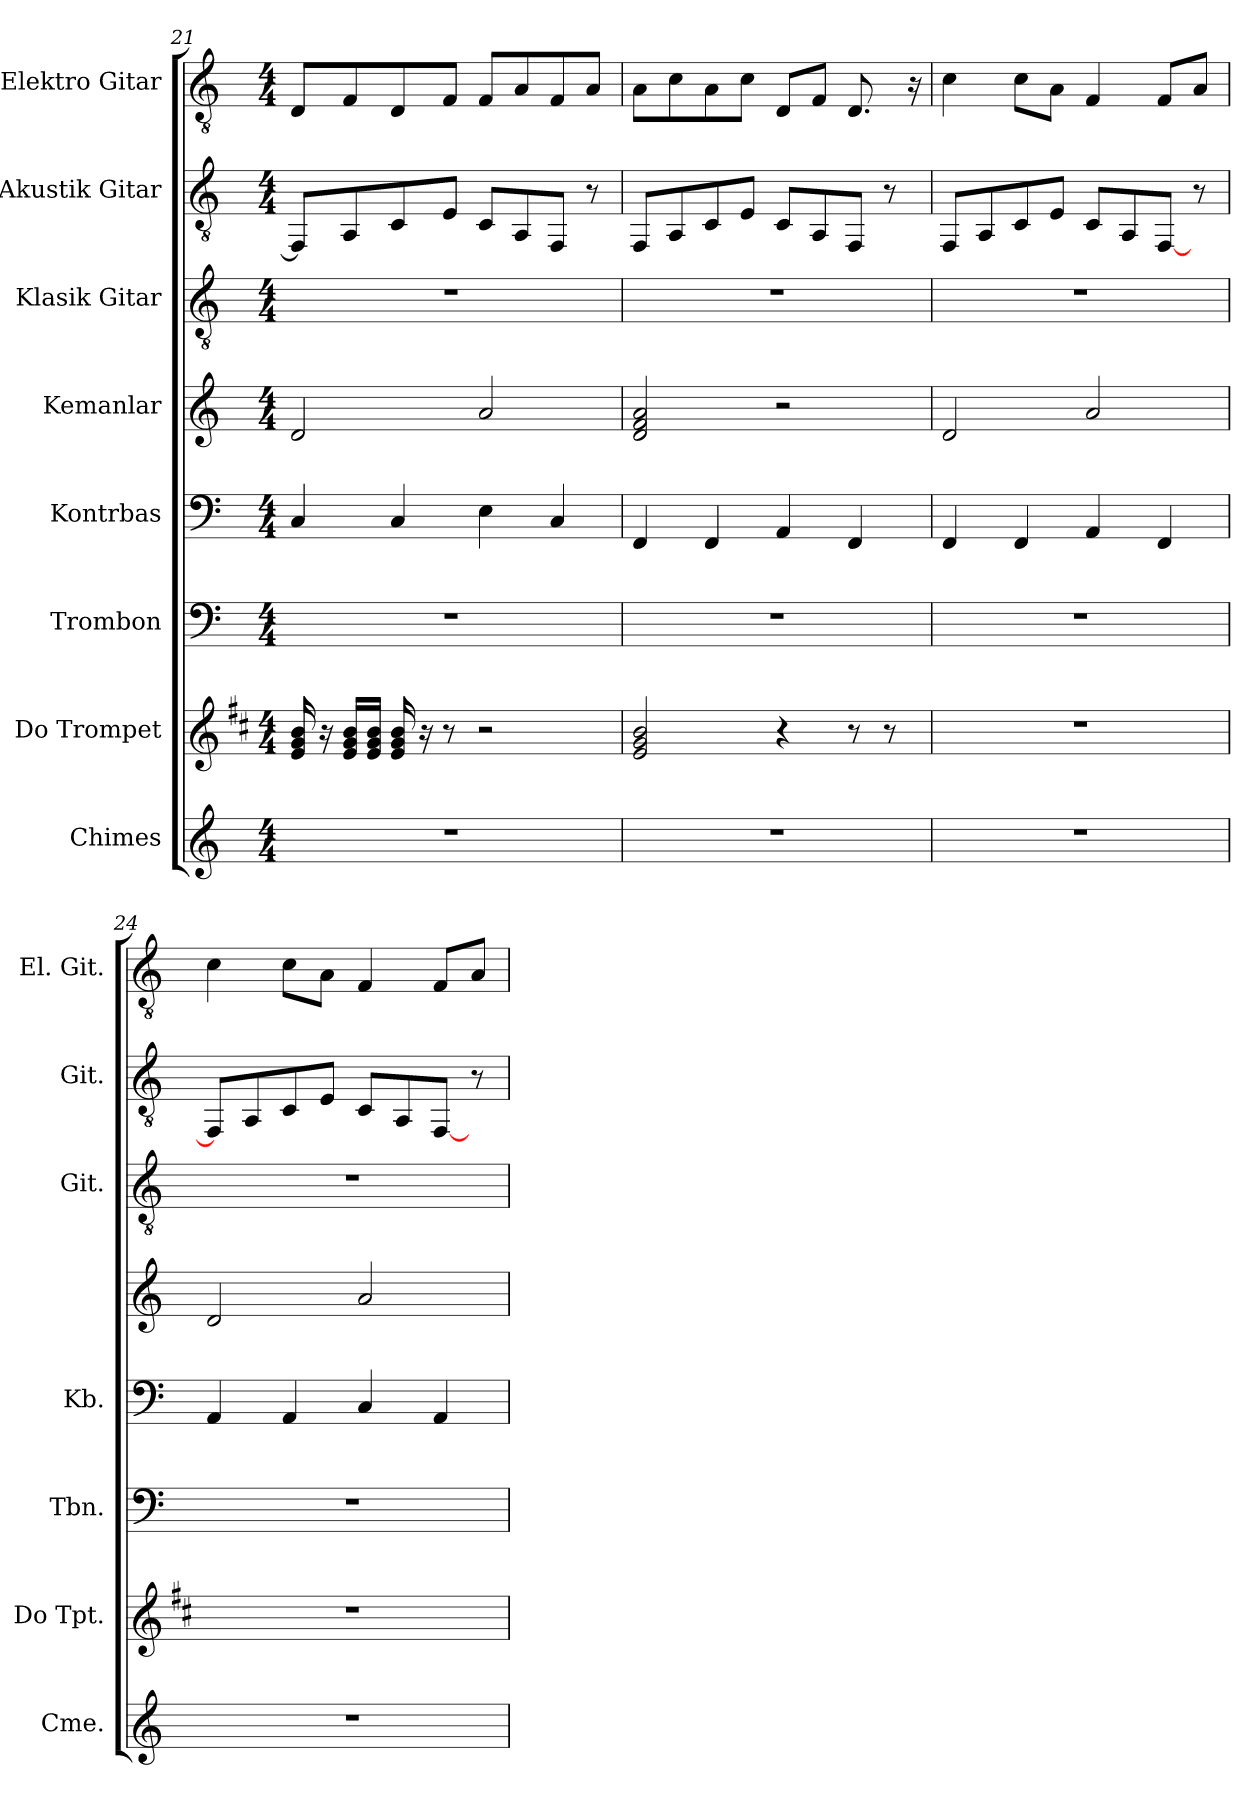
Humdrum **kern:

**kern	**kern	**kern	**kern	**kern	**kern	**kern	**kern
*part8	*part7	*part6	*part5	*part4	*part3	*part2	*part1
*staff8	*staff7	*staff6	*staff5	*staff4	*staff3	*staff2	*staff1
*I"Chimes	*I"Do Trompet	*I"Trombon	*I"Kontrbas	*I"Kemanlar	*I"Klasik Gitar	*I"Akustik Gitar	*I"Elektro Gitar
*I'Cme.	*I'Do Tpt.	*I'Tbn.	*I'Kb.	*	*I'Git.	*I'Git.	*I'El. Git.
*clefG2	*clefG2	*clefF4	*clefF4	*clefG2	*clefGv2	*clefGv2	*clefGv2
*	*ITrd1c2	*	*ITrd7c12	*	*	*	*
*k[]	*k[]	*k[]	*k[]	*k[]	*k[]	*k[]	*k[]
*M4/4	*M4/4	*M4/4	*M4/4	*M4/4	*M4/4	*M4/4	*M4/4
=21	=21	=21	=21	=21	=21	=21	=21
1r	16d/ 16f/ 16a/	1r	4CC/	2d/	1r	8FF/L]	8D/L
.	16r	.	.	.	.	.	.
.	16d/ 16f/ 16a/LL	.	.	.	.	8AA/	8F/
.	16d/ 16f/ 16a/JJ	.	.	.	.	.	.
.	16d/ 16f/ 16a/	.	4CC/	.	.	8C/	8D/
.	16r	.	.	.	.	.	.
.	8r	.	.	.	.	8E/J	8F/J
.	2r	.	4EE\	2a/	.	8C/L	8F/L
.	.	.	.	.	.	8AA/	8A/
.	.	.	4CC/	.	.	8FF/J	8F/
.	.	.	.	.	.	8r	8A/J
!!LO:PB:g=z
=22	=22	=22	=22	=22	=22	=22	=22
1r	2d/ 2f/ 2a/	1r	4FFF/	2d/ 2f/ 2a/	1r	8FF/L	8A\L
.	.	.	.	.	.	8AA/	8c\
.	.	.	4FFF/	.	.	8C/	8A\
.	.	.	.	.	.	8E/J	8c\J
.	4r	.	4AAA/	2r	.	8C/L	8D/L
.	.	.	.	.	.	8AA/	8F/J
.	8r	.	4FFF/	.	.	8FF/J	8.D/
.	8r	.	.	.	.	8r	.
.	.	.	.	.	.	.	16r
!!LO:PB:g=z
=23	=23	=23	=23	=23	=23	=23	=23
1r	1r	1r	4FFF/	2d/	1r	8FF/L	4c\
.	.	.	.	.	.	8AA/	.
.	.	.	4FFF/	.	.	8C/	8c\L
.	.	.	.	.	.	8E/J	8A\J
.	.	.	4AAA/	2a/	.	8C/L	4F/
.	.	.	.	.	.	8AA/	.
.	.	.	4FFF/	.	.	[8FF/J	8F/L
.	.	.	.	.	.	8r	8A/J
=24	=24	=24	=24	=24	=24	=24	=24
1r	1r	1r	4AAA/	2d/	1r	8FF/L]	4c\
.	.	.	.	.	.	8AA/	.
.	.	.	4AAA/	.	.	8C/	8c\L
.	.	.	.	.	.	8E/J	8A\J
.	.	.	4CC/	2a/	.	8C/L	4F/
.	.	.	.	.	.	8AA/	.
.	.	.	4AAA/	.	.	[8FF/J	8F/L
.	.	.	.	.	.	8r	8A/J
=	=	=	=	=	=	=	=
*-	*-	*-	*-	*-	*-	*-	*-
